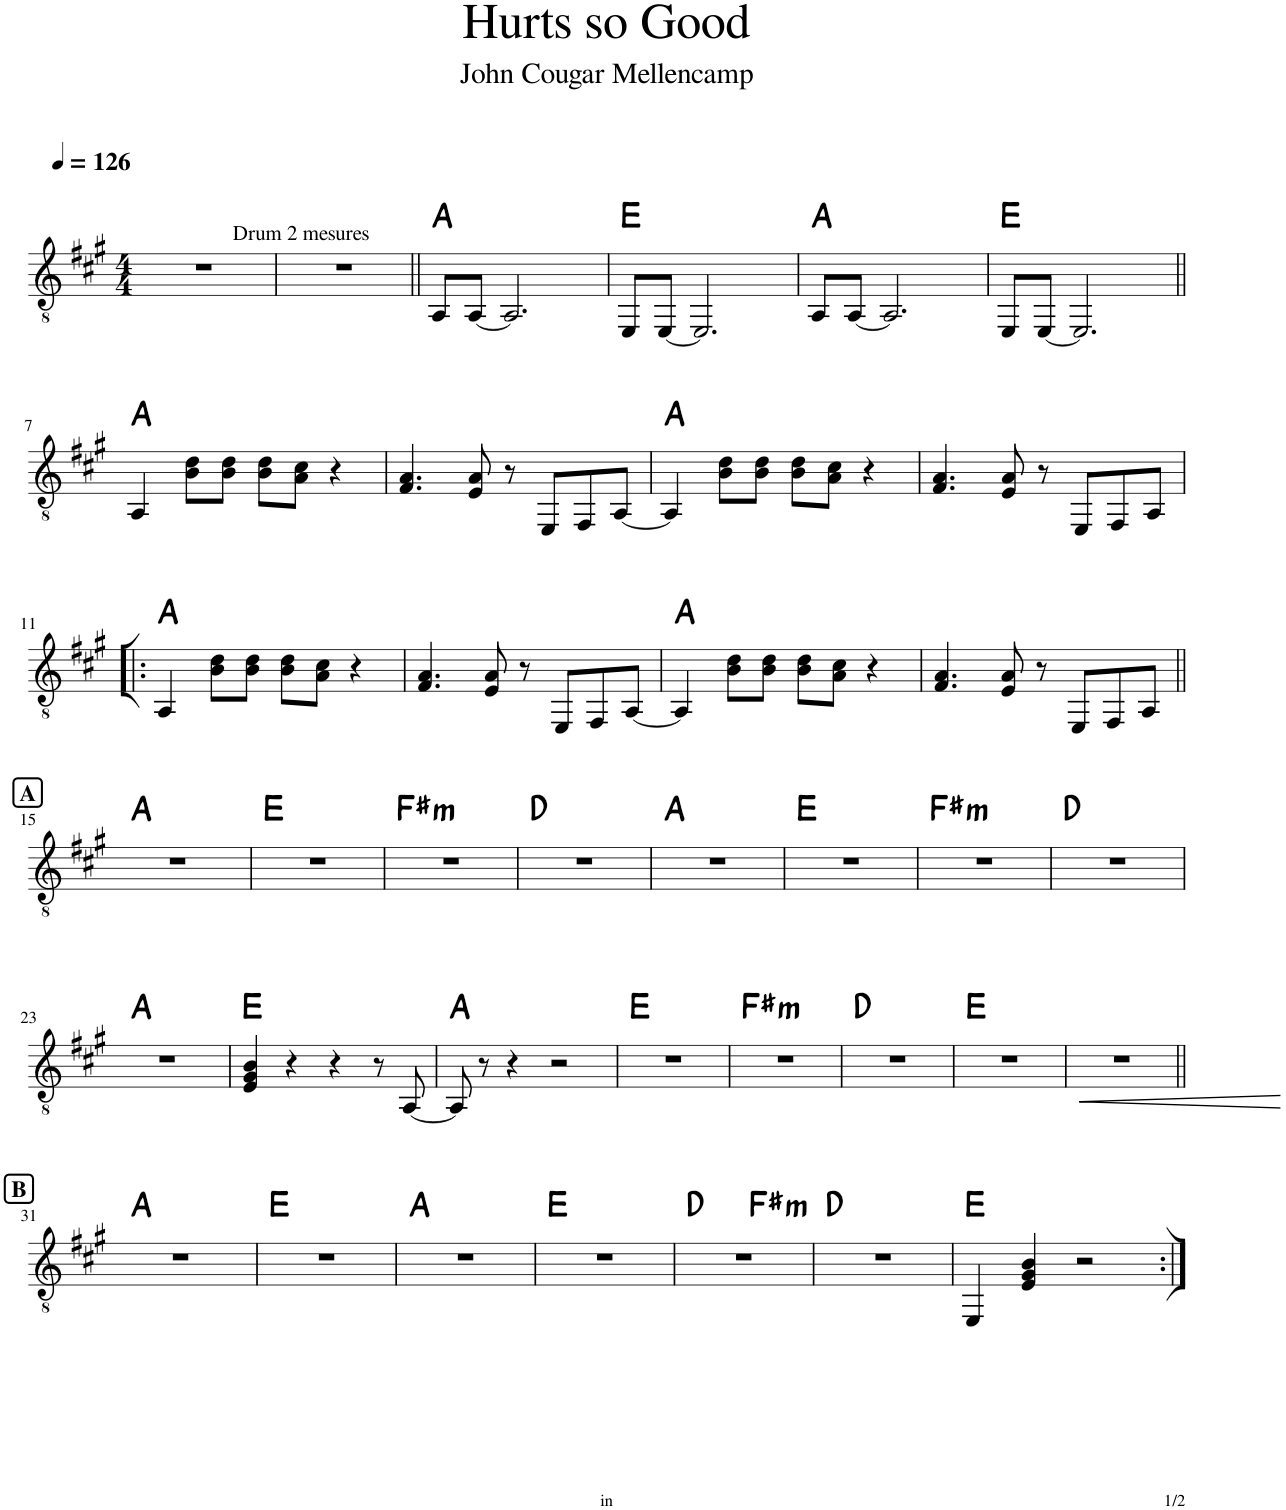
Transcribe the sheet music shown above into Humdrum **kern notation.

**kern	**dynam	**harte
*part1	*part1	*part1
*staff1	*staff1	*
*I"Classical Guitar	*	*
*I'Guit.	*	*
*clefGv2	*	*
*k[f#c#g#]	*	*
*M4/4	*	*
*MM126	*	*
=1	=1	=1
!LO:TX:a:t=Drum 2 mesures	!	!
1r	.	.
=2	=2	=2
1r	.	.
=3||	=3||	=3||
8AA/L	.	A:maj
[8AA/J	.	.
2.AA/]	.	.
=4	=4	=4
8EE/L	.	E:maj
[8EE/J	.	.
2.EE/]	.	.
=5	=5	=5
8AA/L	.	A:maj
[8AA/J	.	.
2.AA/]	.	.
=6	=6	=6
8EE/L	.	E:maj
[8EE/J	.	.
2.EE/]	.	.
!!LO:LB:g=z
=7||	=7||	=7||
4AA/	.	A:maj
8B\ 8d\L	.	.
8B\ 8d\J	.	.
8B\ 8d\L	.	.
8A\ 8c#\J	.	.
4r	.	.
=8	=8	=8
4.F#/ 4.A/	.	.
8E/ 8A/	.	.
8r	.	.
8EE/L	.	.
8FF#/	.	.
[8AA/J	.	.
=9	=9	=9
4AA/]	.	A:maj
8B\ 8d\L	.	.
8B\ 8d\J	.	.
8B\ 8d\L	.	.
8A\ 8c#\J	.	.
4r	.	.
=10	=10	=10
4.F#/ 4.A/	.	.
8E/ 8A/	.	.
8r	.	.
8EE/L	.	.
8FF#/	.	.
8AA/J	.	.
!!LO:LB:g=z
=11!|:	=11!|:	=11!|:
4AA/	.	A:maj
8B\ 8d\L	.	.
8B\ 8d\J	.	.
8B\ 8d\L	.	.
8A\ 8c#\J	.	.
4r	.	.
=12	=12	=12
4.F#/ 4.A/	.	.
8E/ 8A/	.	.
8r	.	.
8EE/L	.	.
8FF#/	.	.
[8AA/J	.	.
=13	=13	=13
4AA/]	.	A:maj
8B\ 8d\L	.	.
8B\ 8d\J	.	.
8B\ 8d\L	.	.
8A\ 8c#\J	.	.
4r	.	.
=14	=14	=14
4.F#/ 4.A/	.	.
8E/ 8A/	.	.
8r	.	.
8EE/L	.	.
8FF#/	.	.
8AA/J	.	.
!!LO:LB:g=z
!!LO:REH:place=s1:a:B:cj:fs=11:t=A
=15||	=15||	=15||
1r	.	A:maj
=16	=16	=16
1r	.	E:maj
=17	=17	=17
!	!	!LO:H:kt=m
1r	.	F#:min
=18	=18	=18
1r	.	D:maj
=19	=19	=19
1r	.	A:maj
=20	=20	=20
1r	.	E:maj
=21	=21	=21
!	!	!LO:H:kt=m
1r	.	F#:min
=22	=22	=22
1r	.	D:maj
!!LO:LB:g=z
=23	=23	=23
1r	.	A:maj
=24	=24	=24
4E/ 4G#/ 4B/	.	E:maj
4r	.	.
4r	.	.
8r	.	.
[8AA/	.	.
=25	=25	=25
8AA/]	.	A:maj
8r	.	.
4r	.	.
2r	.	.
=26	=26	=26
1r	.	E:maj
=27	=27	=27
!	!	!LO:H:kt=m
1r	.	F#:min
=28	=28	=28
1r	.	D:maj
=29	=29	=29
1r	.	E:maj
=30	=30	=30
!	!LO:HP:b	!
1r	<	.
.	[	.
!!LO:LB:g=z
!!LO:REH:place=s1:a:B:cj:fs=11:t=B
=31||	=31||	=31||
1r	.	A:maj
=32	=32	=32
1r	.	E:maj
=33	=33	=33
1r	.	A:maj
=34	=34	=34
1r	.	E:maj
=35	=35	=35
*^	*	*
1r	2ryy	.	D:maj
!	!	!	!LO:H:kt=m
.	2ryy	.	F#:min
*v	*v	*	*
=36	=36	=36
1r	.	D:maj
=37	=37	=37
4EE/	.	E:maj
4E/ 4G#/ 4B/	.	.
2r	.	.
=:|!	=:|!	=:|!
*-	*-	*-
